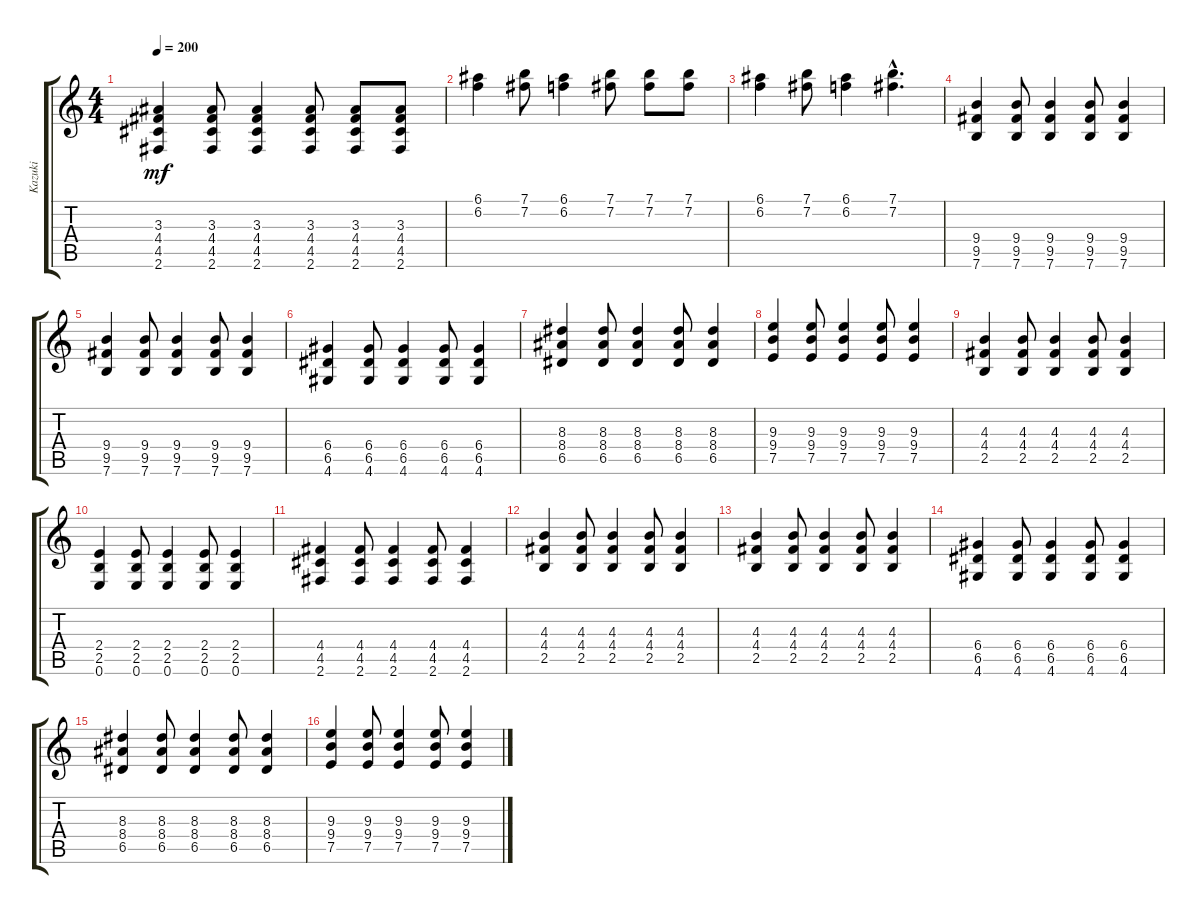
\track ("Kazuki" "Kazuki") {instrument distortionguitar}
\staff {score tabs}
\tuning (E4 B3 G3 D3 A2 E2) {hide}
\ts (4 4)
\tempo 200
\clef g2
\ks c
(3.3 4.4 4.5 2.6).4{dy mf} (3.3 4.4 4.5 2.6).8 (3.3 4.4 4.5 2.6).4 (3.3 4.4 4.5 2.6).8 (3.3 4.4 4.5 2.6).8 (3.3 4.4 4.5 2.6).8 |
(6.1 6.2).4 (7.1 7.2).8 (6.1 6.2).4 (7.1 7.2).8 (7.1 7.2).8 (7.1 7.2).8 |
(6.1 6.2).4 (7.1 7.2).8 (6.1 6.2).4 (7.1{hac} 7.2{hac}).4{d} |
(9.4 9.5 7.6).4 (9.4 9.5 7.6).8 (9.4 9.5 7.6).4 (9.4 9.5 7.6).8 (9.4 9.5 7.6).4 |
(9.4 9.5 7.6).4 (9.4 9.5 7.6).8 (9.4 9.5 7.6).4 (9.4 9.5 7.6).8 (9.4 9.5 7.6).4 |
(6.4 6.5 4.6).4 (6.4 6.5 4.6).8 (6.4 6.5 4.6).4 (6.4 6.5 4.6).8 (6.4 6.5 4.6).4 |
(8.3 8.4 6.5).4 (8.3 8.4 6.5).8 (8.3 8.4 6.5).4 (8.3 8.4 6.5).8 (8.3 8.4 6.5).4 |
(9.3 9.4 7.5).4 (9.3 9.4 7.5).8 (9.3 9.4 7.5).4 (9.3 9.4 7.5).8 (9.3 9.4 7.5).4 |
(4.3 4.4 2.5).4 (4.3 4.4 2.5).8 (4.3 4.4 2.5).4 (4.3 4.4 2.5).8 (4.3 4.4 2.5).4 |
(2.4 2.5 0.6).4 (2.4 2.5 0.6).8 (2.4 2.5 0.6).4 (2.4 2.5 0.6).8 (2.4 2.5 0.6).4 |
(4.4 4.5 2.6).4 (4.4 4.5 2.6).8 (4.4 4.5 2.6).4 (4.4 4.5 2.6).8 (4.4 4.5 2.6).4 |
(4.3 4.4 2.5).4 (4.3 4.4 2.5).8 (4.3 4.4 2.5).4 (4.3 4.4 2.5).8 (4.3 4.4 2.5).4 |
(4.3 4.4 2.5).4 (4.3 4.4 2.5).8 (4.3 4.4 2.5).4 (4.3 4.4 2.5).8 (4.3 4.4 2.5).4 |
(6.4 6.5 4.6).4 (6.4 6.5 4.6).8 (6.4 6.5 4.6).4 (6.4 6.5 4.6).8 (6.4 6.5 4.6).4 |
(8.3 8.4 6.5).4 (8.3 8.4 6.5).8 (8.3 8.4 6.5).4 (8.3 8.4 6.5).8 (8.3 8.4 6.5).4 |
(9.3 9.4 7.5).4 (9.3 9.4 7.5).8 (9.3 9.4 7.5).4 (9.3 9.4 7.5).8 (9.3 9.4 7.5).4
